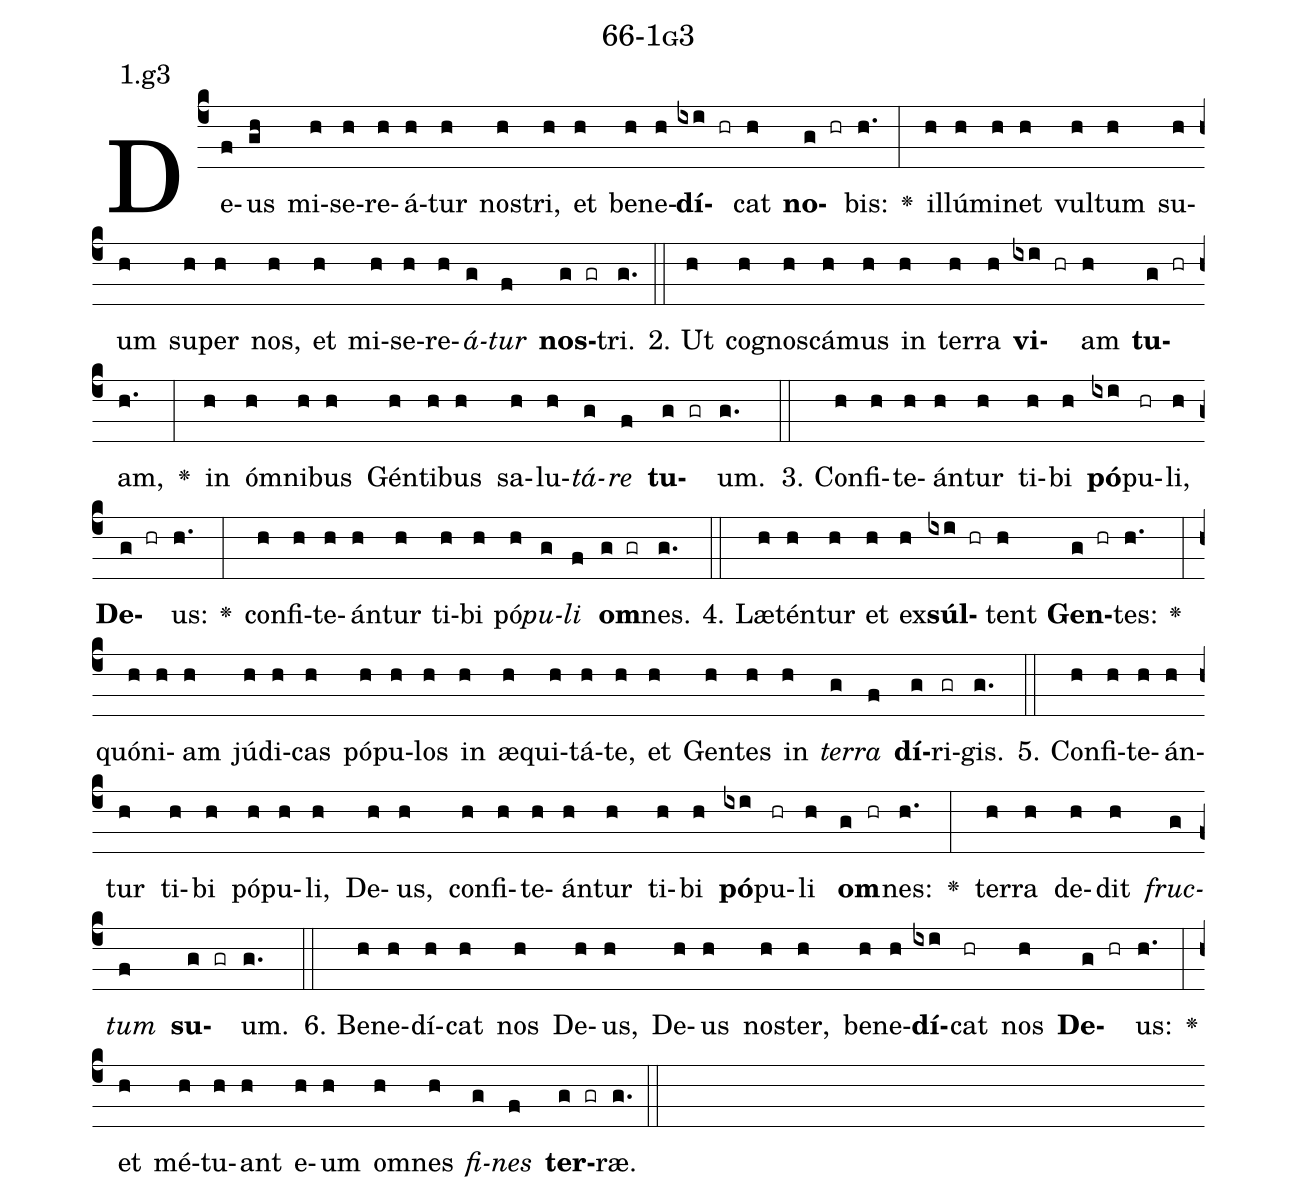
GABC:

name: 66-1g3;
annotation: 1.g3;
%%
(c4)De(f)us(gh) mi(h)se(h)re(h)á(h)tur(h) nos(h)tri,(h) et(h) be(h)ne(h)<b>dí</b>(ixi hr)cat(h) <b>no</b>(g hr)bis:(h.) <v>\greheightstar</v>(:) il(h)lú(h)mi(h)net(h) vul(h)tum(h) su(h)um(h) su(h)per(h) nos,(h) et(h) mi(h)se(h)re(h)<i>á</i>(g)<i>tur</i>(f) <b>nos</b>(g gr)tri.(g.) (::)
2. Ut(h) co(h)gnos(h)cá(h)mus(h) in(h) ter(h)ra(h) <b>vi</b>(ixi hr)am(h) <b>tu</b>(g hr)am,(h.) <v>\greheightstar</v>(:) in(h) óm(h)ni(h)bus(h) Gén(h)ti(h)bus(h) sa(h)lu(h)<i>tá</i>(g)<i>re</i>(f) <b>tu</b>(g gr)um.(g.) (::)
3. Con(h)fi(h)te(h)án(h)tur(h) ti(h)bi(h) <b>pó</b>(ixi)pu(hr)li,(h) <b>De</b>(g hr)us:(h.) <v>\greheightstar</v>(:) con(h)fi(h)te(h)án(h)tur(h) ti(h)bi(h) pó(h)<i>pu</i>(g)<i>li</i>(f) <b>om</b>(g gr)nes.(g.) (::)
4. Læ(h)tén(h)tur(h) et(h) ex(h)<b>súl</b>(ixi hr)tent(h) <b>Gen</b>(g hr)tes:(h.) <v>\greheightstar</v>(:) quón(h)i(h)am(h) jú(h)di(h)cas(h) pó(h)pu(h)los(h) in(h) æ(h)qui(h)tá(h)te,(h) et(h) Gen(h)tes(h) in(h) <i>ter</i>(g)<i>ra</i>(f) <b>dí</b>(g)ri(gr)gis.(g.) (::)
5. Con(h)fi(h)te(h)án(h)tur(h) ti(h)bi(h) pó(h)pu(h)li,(h) De(h)us,(h) con(h)fi(h)te(h)án(h)tur(h) ti(h)bi(h) <b>pó</b>(ixi)pu(hr)li(h) <b>om</b>(g hr)nes:(h.) <v>\greheightstar</v>(:) ter(h)ra(h) de(h)dit(h) <i>fruc</i>(g)<i>tum</i>(f) <b>su</b>(g gr)um.(g.) (::)
6. Be(h)ne(h)dí(h)cat(h) nos(h) De(h)us,(h) De(h)us(h) nos(h)ter,(h) be(h)ne(h)<b>dí</b>(ixi)cat(hr) nos(h) <b>De</b>(g hr)us:(h.) <v>\greheightstar</v>(:) et(h) mé(h)tu(h)ant(h) e(h)um(h) om(h)nes(h) <i>fi</i>(g)<i>nes</i>(f) <b>ter</b>(g gr)ræ.(g.) (::)
